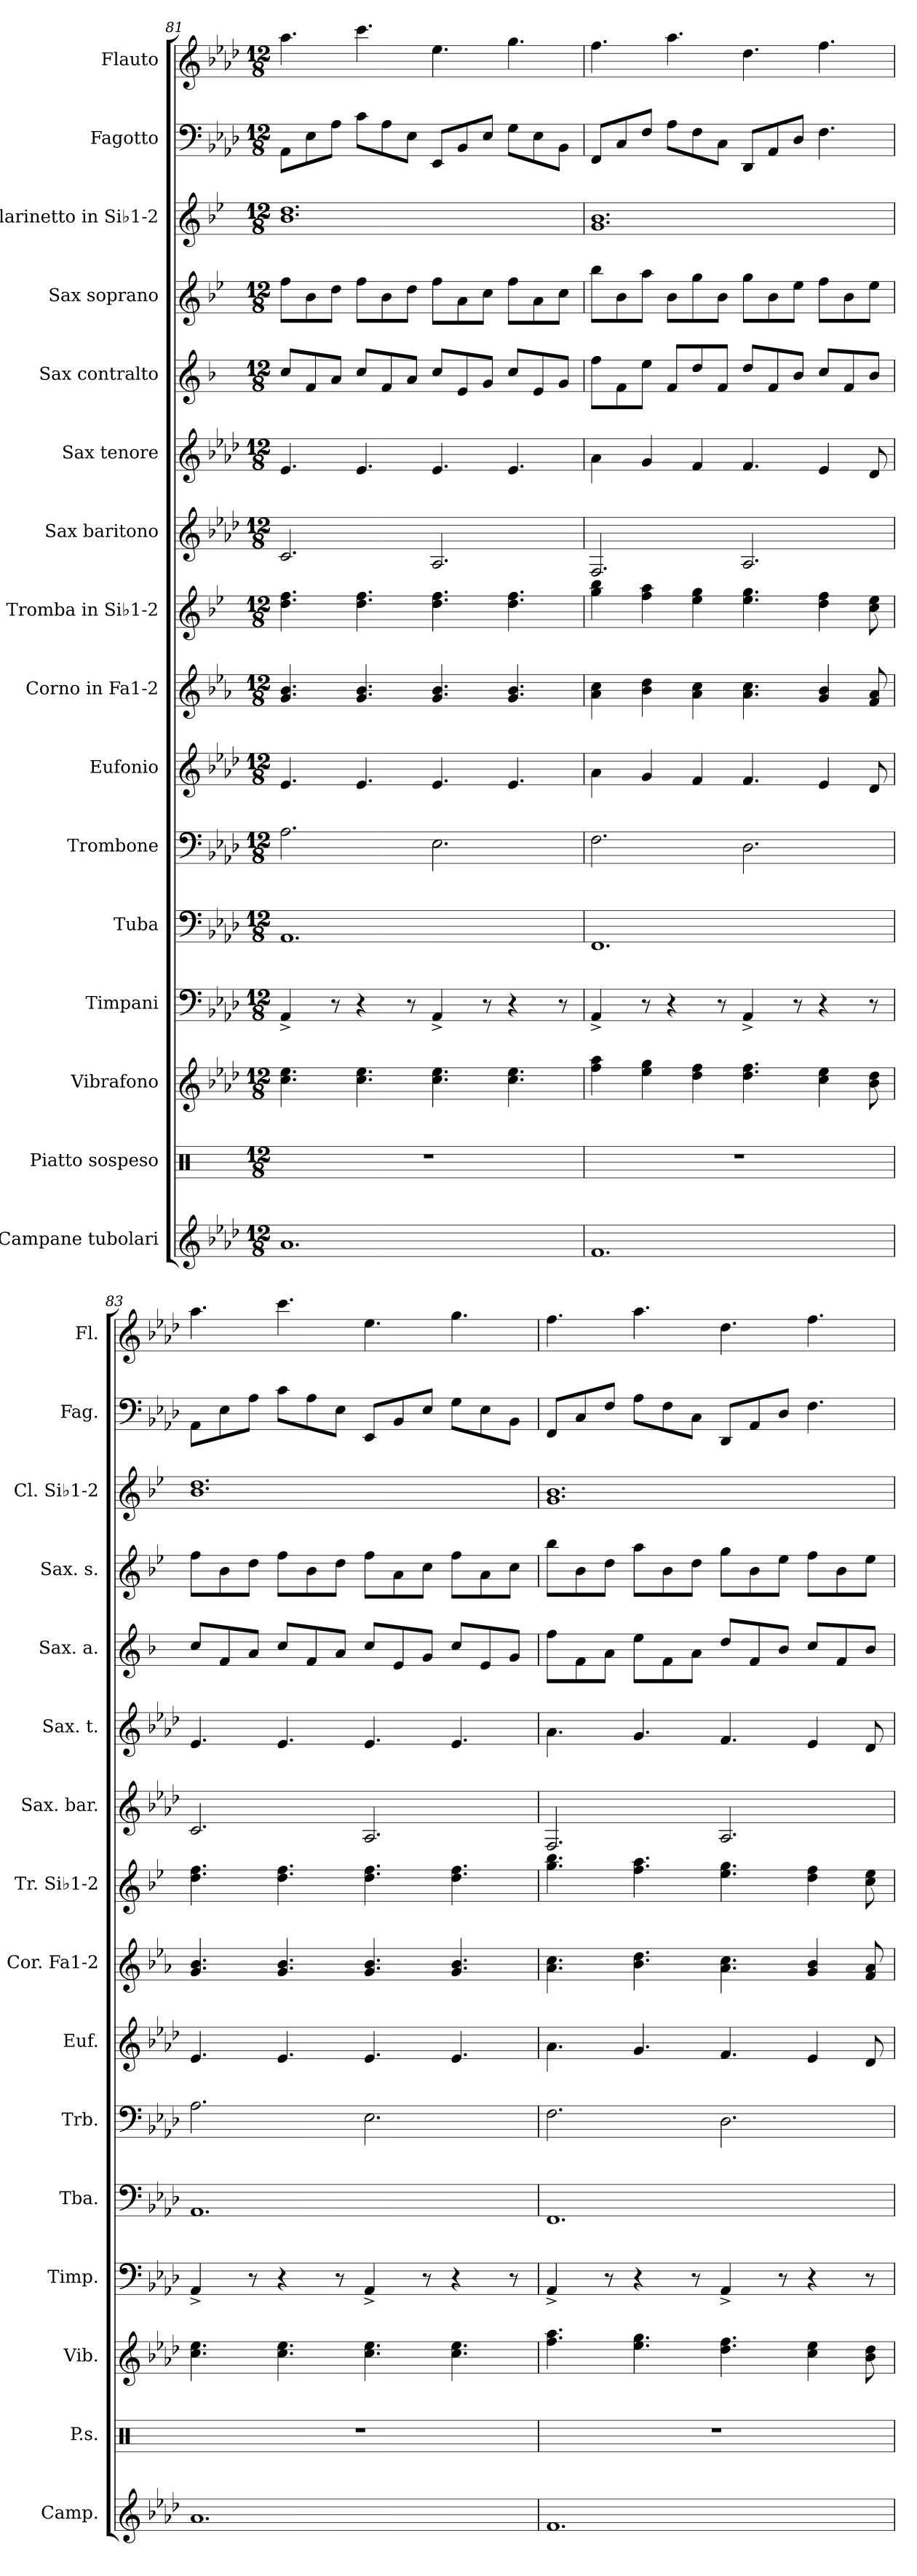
**kern	**kern	**kern	**kern	**kern	**kern	**kern	**kern	**kern	**kern	**kern	**kern	**kern	**kern	**kern	**kern
*part16	*part15	*part14	*part13	*part12	*part11	*part10	*part9	*part8	*part7	*part6	*part5	*part4	*part3	*part2	*part1
*staff16	*staff15	*staff14	*staff13	*staff12	*staff11	*staff10	*staff9	*staff8	*staff7	*staff6	*staff5	*staff4	*staff3	*staff2	*staff1
*I"Campane tubolari	*I"Piatto sospeso	*I"Vibrafono	*I"Timpani	*I"Tuba	*I"Trombone	*I"Eufonio	*I"Corno in Fa1-2	*I"Tromba in Si♭1-2	*I"Sax baritono	*I"Sax tenore	*I"Sax contralto	*I"Sax soprano	*I"Clarinetto in Si♭1-2	*I"Fagotto	*I"Flauto
*I'Camp.	*I'P.s.	*I'Vib.	*I'Timp.	*I'Tba.	*I'Trb.	*I'Euf.	*I'Cor. Fa1-2	*I'Tr. Si♭1-2	*I'Sax. bar.	*I'Sax. t.	*I'Sax. a.	*I'Sax. s.	*I'Cl. Si♭1-2	*I'Fag.	*I'Fl.
*clefG2	*clefX	*clefG2	*clefF4	*clefF4	*clefF4	*clefG2	*clefG2	*clefG2	*clefG2	*clefG2	*clefG2	*clefG2	*clefG2	*clefF4	*clefG2
*	*	*	*	*	*	*ITrd8c14	*ITrd4c7	*ITrd1c2	*ITrd12c21	*ITrd8c14	*ITrd5c9	*ITrd1c2	*ITrd1c2	*	*
*k[b-e-a-d-]	*k[]	*k[b-e-a-d-]	*k[b-e-a-d-]	*k[b-e-a-d-]	*k[b-e-a-d-]	*k[b-e-a-d-]	*k[b-e-a-d-]	*k[b-e-a-d-]	*k[b-e-a-d-]	*k[b-e-a-d-]	*k[b-e-a-d-]	*k[b-e-a-d-]	*k[b-e-a-d-]	*k[b-e-a-d-]	*k[b-e-a-d-]
*M12/8	*M12/8	*M12/8	*M12/8	*M12/8	*M12/8	*M12/8	*M12/8	*M12/8	*M12/8	*M12/8	*M12/8	*M12/8	*M12/8	*M12/8	*M12/8
=81	=81	=81	=81	=81	=81	=81	=81	=81	=81	=81	=81	=81	=81	=81	=81
1.a-	1.r	4.cc\ 4.ee-\	4AA-^/	1.AA-	2.A-\	4.E-/	4.c/ 4.e-/	4.cc\ 4.ee-\	2.C/	4.E-/	8e-/L	8ee-\L	1.a- 1.cc	8AA-\L	4.aa-\
.	.	.	.	.	.	.	.	.	.	.	8A-/	8a-\	.	8E-\	.
.	.	.	8r	.	.	.	.	.	.	.	8c/J	8cc\J	.	8A-\J	.
.	.	4.cc\ 4.ee-\	4r	.	.	4.E-/	4.c/ 4.e-/	4.cc\ 4.ee-\	.	4.E-/	8e-/L	8ee-\L	.	8c\L	4.ccc\
.	.	.	.	.	.	.	.	.	.	.	8A-/	8a-\	.	8A-\	.
.	.	.	8r	.	.	.	.	.	.	.	8c/J	8cc\J	.	8E-\J	.
.	.	4.cc\ 4.ee-\	4AA-^/	.	2.E-\	4.E-/	4.c/ 4.e-/	4.cc\ 4.ee-\	2.AA-/	4.E-/	8e-/L	8ee-\L	.	8EE-/L	4.ee-\
.	.	.	.	.	.	.	.	.	.	.	8G/	8g\	.	8BB-/	.
.	.	.	8r	.	.	.	.	.	.	.	8B-/J	8b-\J	.	8E-/J	.
.	.	4.cc\ 4.ee-\	4r	.	.	4.E-/	4.c/ 4.e-/	4.cc\ 4.ee-\	.	4.E-/	8e-/L	8ee-\L	.	8G\L	4.gg\
.	.	.	.	.	.	.	.	.	.	.	8G/	8g\	.	8E-\	.
.	.	.	8r	.	.	.	.	.	.	.	8B-/J	8b-\J	.	8BB-\J	.
=82	=82	=82	=82	=82	=82	=82	=82	=82	=82	=82	=82	=82	=82	=82	=82
1.f	1.r	4ff\ 4aa-\	4AA-^/	1.FF	2.F\	4A-\	4d-\ 4f\	4ff\ 4aa-\	2.FF/	4A-\	8a-\L	8aa-\L	1.f 1.a-	8FF/L	4.ff\
.	.	.	.	.	.	.	.	.	.	.	8A-\	8a-\	.	8C/	.
.	.	4ee-\ 4gg\	8r	.	.	4G/	4e-\ 4g\	4ee-\ 4gg\	.	4G/	8g\J	8gg\J	.	8F/J	.
.	.	.	4r	.	.	.	.	.	.	.	8A-/L	8a-\L	.	8A-\L	4.aa-\
.	.	4dd-\ 4ff\	.	.	.	4F/	4d-\ 4f\	4dd-\ 4ff\	.	4F/	8f/	8ff\	.	8F\	.
.	.	.	8r	.	.	.	.	.	.	.	8A-/J	8a-\J	.	8C\J	.
.	.	4.dd-\ 4.ff\	4AA-^/	.	2.D-\	4.F/	4.d-\ 4.f\	4.dd-\ 4.ff\	2.AA-/	4.F/	8f/L	8ff\L	.	8DD-/L	4.dd-\
.	.	.	.	.	.	.	.	.	.	.	8A-/	8a-\	.	8AA-/	.
.	.	.	8r	.	.	.	.	.	.	.	8d-/J	8dd-\J	.	8D-/J	.
.	.	4cc\ 4ee-\	4r	.	.	4E-/	4c/ 4e-/	4cc\ 4ee-\	.	4E-/	8e-/L	8ee-\L	.	4.F\	4.ff\
.	.	.	.	.	.	.	.	.	.	.	8A-/	8a-\	.	.	.
.	.	8b-\ 8dd-\	8r	.	.	8D-/	8B-/ 8d-/	8b-\ 8dd-\	.	8D-/	8d-/J	8dd-\J	.	.	.
=83	=83	=83	=83	=83	=83	=83	=83	=83	=83	=83	=83	=83	=83	=83	=83
1.a-	1.r	4.cc\ 4.ee-\	4AA-^/	1.AA-	2.A-\	4.E-/	4.c/ 4.e-/	4.cc\ 4.ee-\	2.C/	4.E-/	8e-/L	8ee-\L	1.a- 1.cc	8AA-\L	4.aa-\
.	.	.	.	.	.	.	.	.	.	.	8A-/	8a-\	.	8E-\	.
.	.	.	8r	.	.	.	.	.	.	.	8c/J	8cc\J	.	8A-\J	.
.	.	4.cc\ 4.ee-\	4r	.	.	4.E-/	4.c/ 4.e-/	4.cc\ 4.ee-\	.	4.E-/	8e-/L	8ee-\L	.	8c\L	4.ccc\
.	.	.	.	.	.	.	.	.	.	.	8A-/	8a-\	.	8A-\	.
.	.	.	8r	.	.	.	.	.	.	.	8c/J	8cc\J	.	8E-\J	.
.	.	4.cc\ 4.ee-\	4AA-^/	.	2.E-\	4.E-/	4.c/ 4.e-/	4.cc\ 4.ee-\	2.AA-/	4.E-/	8e-/L	8ee-\L	.	8EE-/L	4.ee-\
.	.	.	.	.	.	.	.	.	.	.	8G/	8g\	.	8BB-/	.
.	.	.	8r	.	.	.	.	.	.	.	8B-/J	8b-\J	.	8E-/J	.
.	.	4.cc\ 4.ee-\	4r	.	.	4.E-/	4.c/ 4.e-/	4.cc\ 4.ee-\	.	4.E-/	8e-/L	8ee-\L	.	8G\L	4.gg\
.	.	.	.	.	.	.	.	.	.	.	8G/	8g\	.	8E-\	.
.	.	.	8r	.	.	.	.	.	.	.	8B-/J	8b-\J	.	8BB-\J	.
=84	=84	=84	=84	=84	=84	=84	=84	=84	=84	=84	=84	=84	=84	=84	=84
1.f	1.r	4.ff\ 4.aa-\	4AA-^/	1.FF	2.F\	4.A-\	4.d-\ 4.f\	4.ff\ 4.aa-\	2.FF/	4.A-\	8a-\L	8aa-\L	1.f 1.a-	8FF/L	4.ff\
.	.	.	.	.	.	.	.	.	.	.	8A-\	8a-\	.	8C/	.
.	.	.	8r	.	.	.	.	.	.	.	8c\J	8cc\J	.	8F/J	.
.	.	4.ee-\ 4.gg\	4r	.	.	4.G/	4.e-\ 4.g\	4.ee-\ 4.gg\	.	4.G/	8g\L	8gg\L	.	8A-\L	4.aa-\
.	.	.	.	.	.	.	.	.	.	.	8A-\	8a-\	.	8F\	.
.	.	.	8r	.	.	.	.	.	.	.	8c\J	8cc\J	.	8C\J	.
.	.	4.dd-\ 4.ff\	4AA-^/	.	2.D-\	4.F/	4.d-\ 4.f\	4.dd-\ 4.ff\	2.AA-/	4.F/	8f/L	8ff\L	.	8DD-/L	4.dd-\
.	.	.	.	.	.	.	.	.	.	.	8A-/	8a-\	.	8AA-/	.
.	.	.	8r	.	.	.	.	.	.	.	8d-/J	8dd-\J	.	8D-/J	.
.	.	4cc\ 4ee-\	4r	.	.	4E-/	4c/ 4e-/	4cc\ 4ee-\	.	4E-/	8e-/L	8ee-\L	.	4.F\	4.ff\
.	.	.	.	.	.	.	.	.	.	.	8A-/	8a-\	.	.	.
.	.	8b-\ 8dd-\	8r	.	.	8D-/	8B-/ 8d-/	8b-\ 8dd-\	.	8D-/	8d-/J	8dd-\J	.	.	.
=	=	=	=	=	=	=	=	=	=	=	=	=	=	=	=
*-	*-	*-	*-	*-	*-	*-	*-	*-	*-	*-	*-	*-	*-	*-	*-
